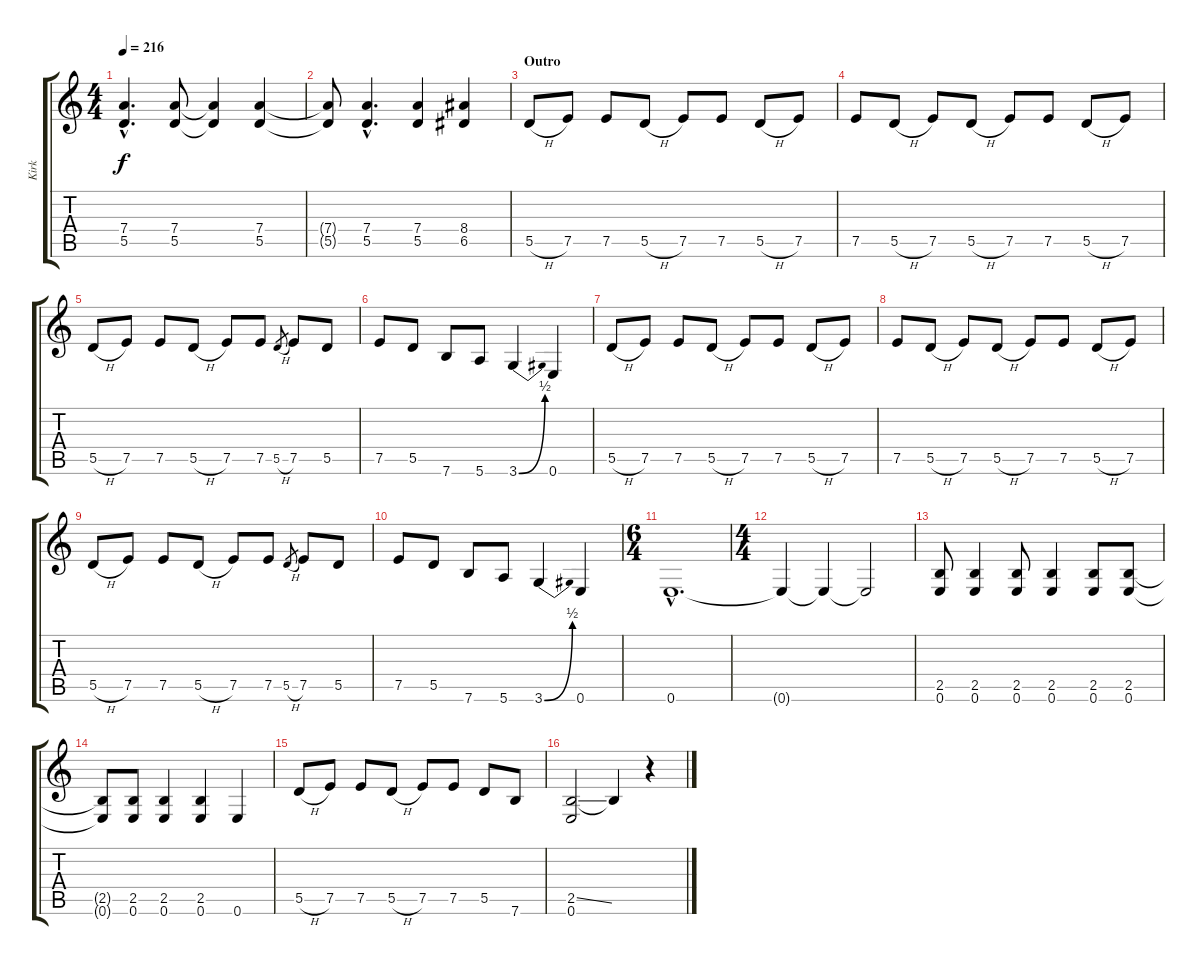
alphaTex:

\track ("Kirk" "Kirk") {instrument distortionguitar}
\staff {score tabs}
\tuning (E4 B3 G3 D3 A2 E2) {hide}
\ts (4 4)
\tempo 216
\clef g2
\ks c
(7.4{hac} 5.5{hac}).4{d dy f} (7.4 5.5).8 (7.4{t} 5.5{t}).4 (7.4 5.5).4 |
(7.4{t} 5.5{t}).8 (7.4{hac} 5.5{hac}).4{d} (7.4 5.5).4 (8.4 6.5).4 |
\section ("" "Outro")
5.5{h}.8 7.5.8 7.5.8 5.5{h}.8 7.5.8 7.5.8 5.5{h}.8 7.5.8 |
7.5.8 5.5{h}.8 7.5.8 5.5{h}.8 7.5.8 7.5.8 5.5{h}.8 7.5.8 |
5.5{h}.8 7.5.8 7.5.8 5.5{h}.8 7.5.8 7.5.8 5.5{h}.8{gr} 7.5.8 5.5.8 |
7.5.8 5.5.8 7.6.8 5.6.8 3.6{be (bend 0 0 60 2)}.4 0.6.4 |
5.5{h}.8 7.5.8 7.5.8 5.5{h}.8 7.5.8 7.5.8 5.5{h}.8 7.5.8 |
7.5.8 5.5{h}.8 7.5.8 5.5{h}.8 7.5.8 7.5.8 5.5{h}.8 7.5.8 |
5.5{h}.8 7.5.8 7.5.8 5.5{h}.8 7.5.8 7.5.8 5.5{h}.8{gr} 7.5.8 5.5.8 |
7.5.8 5.5.8 7.6.8 5.6.8 3.6{be (bend 0 0 60 2)}.4 0.6.4 |
\ts (6 4)
0.6{hac}.1{d} |
\ts (4 4)
0.6{t}.4 0.6{t}.4 0.6{t}.2 |
(2.5 0.6).8 (2.5 0.6).4 (2.5 0.6).8 (2.5 0.6).4 (2.5 0.6).8 (2.5 0.6).8 |
(2.5{t} 0.6{t}).8 (2.5 0.6).8 (2.5 0.6).4 (2.5 0.6).4 0.6.4 |
5.5{h}.8 7.5.8 7.5.8 5.5{h}.8 7.5.8 7.5.8 5.5.8 7.6.8 |
(2.5{ss} 0.6).2 2.5{t}.4 r.4
